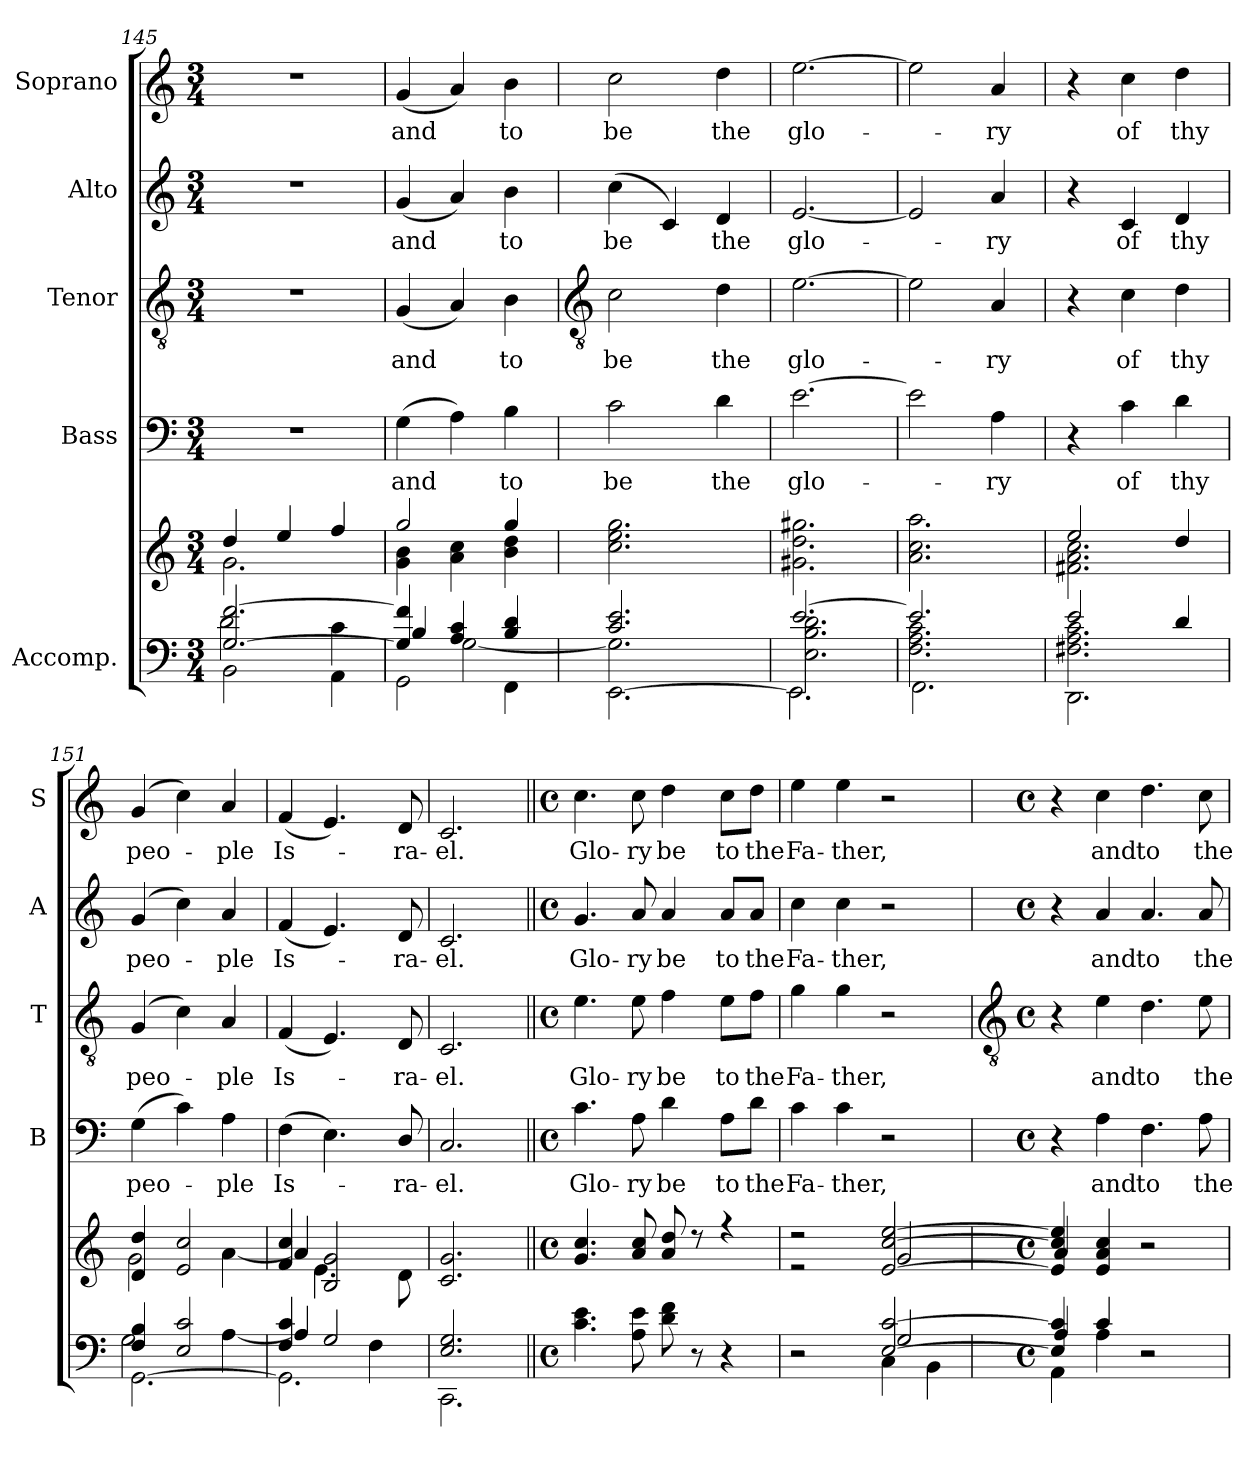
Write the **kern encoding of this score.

**kern	**kern	**kern	**text	**kern	**text	**kern	**text	**kern	**text
*part5	*part5	*part4	*part4	*part3	*part3	*part2	*part2	*part1	*part1
*staff6	*staff5	*staff4	*staff4	*staff3	*staff3	*staff2	*staff2	*staff1	*staff1
*I"Accomp.	*	*I"Bass	*	*I"Tenor	*	*I"Alto	*	*I"Soprano	*
*	*	*I'B	*	*I'T	*	*I'A	*	*I'S	*
*clefF4	*clefG2	*clefF4	*	*clefGv2	*	*clefG2	*	*clefG2	*
*k[]	*k[]	*k[]	*	*k[]	*	*k[]	*	*k[]	*
*C:	*C:	*C:	*	*C:	*	*C:	*	*C:	*
*M3/4	*M3/4	*M3/4	*	*M3/4	*	*M3/4	*	*M3/4	*
=145	=145	=145	=145	=145	=145	=145	=145	=145	=145
*^	*^	*	*	*	*	*	*	*	*
*	*^	*	*	*	*	*	*	*	*	*	*
!	!	!	!	!	!LO:N:vis=1	!	!LO:N:vis=1	!	!LO:N:vis=1	!	!LO:N:vis=1	!
[2.G/ [2.f/	2d\	2BB\	4dd/	2.g\	2.r	.	2.r	.	2.r	.	2.r	.
.	.	.	4ee/	.	.	.	.	.	.	.	.	.
.	4c\	4AA\	4ff/	.	.	.	.	.	.	.	.	.
=146	=146	=146	=146	=146	=146	=146	=146	=146	=146	=146	=146	=146
!	!	!	!	!	!	!LO:LY:b	!	!LO:LY:b	!	!LO:LY:b	!	!LO:LY:b
4G/] 4f/]	4B/	2GG\	2gg/	4g\ 4b\	(>4G	and	(<4G	and	(<4g	and	(<4g	and
4A/ 4c/	[2G\	.	.	4a\ 4cc\	4A)	.	4A)	.	4a)	.	4a)	.
!	!	!	!	!	!	!LO:LY:b	!	!LO:LY:b	!	!LO:LY:b	!	!LO:LY:b
4B/ 4d/	.	4FF\	4gg/	4b\ 4dd\	4B	to	4B	to	4b	to	4b	to
!!LO:LB:g=z
=147	=147	=147	=147	=147	=147	=147	=147	=147	=147	=147	=147	=147
*	*	*	*	*	*	*	*clefGv2	*	*	*	*	*
!	!	!	!LO:N:vis=1	!	!	!LO:LY:b	!	!LO:LY:b	!	!LO:LY:b	!	!LO:LY:b
2.c/ 2.e/	2.G\]	[2.EE\	2.ryy	2.cc\ 2.ee\ 2.gg\	2c	be	2c	be	(4cc	be	2cc	be
.	.	.	.	.	.	.	.	.	4c)	.	.	.
!	!	!	!	!	!	!LO:LY:b	!	!LO:LY:b	!	!LO:LY:b	!	!LO:LY:b
.	.	.	.	.	4d	the	4d	the	4d	the	4dd	the
=148	=148	=148	=148	=148	=148	=148	=148	=148	=148	=148	=148	=148
!	!	!	!LO:N:vis=1	!	!	!LO:LY:b	!	!LO:LY:b	!	!LO:LY:b	!	!LO:LY:b
[2.e/	2.E\ 2.B\ 2.d\	2.EE\]	2.ryy	2.g#X\ 2.dd\ 2.gg#X\	[2.e	glo-	[2.e	glo-	[2.e	glo-	[2.ee	glo-
=149	=149	=149	=149	=149	=149	=149	=149	=149	=149	=149	=149	=149
!	!	!	!LO:N:vis=1	!	!	!	!	!	!	!	!	!
2.e/]	2.F\ 2.A\ 2.c\	2.FF\	2.ryy	2.a\ 2.cc\ 2.aa\	2e]	.	2e]	.	2e]	.	2ee]	.
!	!	!	!	!	!	!LO:LY:b	!	!LO:LY:b	!	!LO:LY:b	!	!LO:LY:b
.	.	.	.	.	4A	ry	4A	ry	4a	ry	4a	ry
=150	=150	=150	=150	=150	=150	=150	=150	=150	=150	=150	=150	=150
2e/	2.F#X\ 2.A\ 2.c\	2.DD\	2ee/	2.f#X\ 2.a\ 2.cc\	4r	.	4r	.	4r	.	4r	.
!	!	!	!	!	!	!LO:LY:b	!	!LO:LY:b	!	!LO:LY:b	!	!LO:LY:b
.	.	.	.	.	4c	of	4c	of	4c	of	4cc	of
!	!	!	!	!	!	!LO:LY:b	!	!LO:LY:b	!	!LO:LY:b	!	!LO:LY:b
4d/	.	.	4dd/	.	4d	thy	4d	thy	4d	thy	4dd	thy
=151	=151	=151	=151	=151	=151	=151	=151	=151	=151	=151	=151	=151
!	!	!	!	!	!	!LO:LY:b	!	!LO:LY:b	!	!LO:LY:b	!	!LO:LY:b
4F/ 4B/	2G\	[2.GG\	4d/ 4dd/	2g\	(>4G	peo-	(4G	peo-	(4g	peo-	(4g	peo-
2E/ 2c/	.	.	2e/ 2cc/	.	4c)	.	4c)	.	4cc)	.	4cc)	.
!	!	!	!	!	!	!LO:LY:b	!	!LO:LY:b	!	!LO:LY:b	!	!LO:LY:b
.	[4A\	.	.	[4a\	4A	ple	4A	ple	4a	ple	4a	ple
=152	=152	=152	=152	=152	=152	=152	=152	=152	=152	=152	=152	=152
!	!	!	!	!	!	!LO:LY:b	!	!LO:LY:b	!	!LO:LY:b	!	!LO:LY:b
4F/ 4c/	4A/]	2.GG\]	4f/ 4cc/	4a/]	(>4F	Is-	(<4F	Is-	(<4f	Is-	(<4f	Is-
2G/	4ryy	.	2B/ 2g/	4.e\	4.E)	.	4.E)	.	4.e)	.	4.e)	.
.	4F\	.	.	.	.	.	.	.	.	.	.	.
!	!	!	!	!	!	!LO:LY:b	!	!LO:LY:b	!	!LO:LY:b	!	!LO:LY:b
.	.	.	.	8d\	8D/	ra-	8D	ra-	8d	ra-	8d	ra-
=153	=153	=153	=153	=153	=153	=153	=153	=153	=153	=153	=153	=153
!	!LO:N:vis=1	!	!	!LO:N:vis=1	!	!LO:LY:b	!	!LO:LY:b	!	!LO:LY:b	!	!LO:LY:b
2.E/ 2.G/	2.ryy	2.CC\	2.c/ 2.g/	2.ryy	2.C	-el.	2.C	-el.	2.c	-el.	2.c	-el.
=154||	=154||	=154||	=154||	=154||	=154||	=154||	=154||	=154||	=154||	=154||	=154||	=154||
*M4/4	*	*	*M4/4	*	*M4/4	*	*M4/4	*	*M4/4	*	*M4/4	*
*met(c)	*	*	*met(c)	*	*met(c)	*	*met(c)	*	*met(c)	*	*met(c)	*
!	!	!	!	!	!	!LO:LY:b	!	!LO:LY:b	!	!LO:LY:b	!	!LO:LY:b
1ryy	4.c\ 4.e\	1ryy	4.g/ 4.cc/	1ryy	4.c	Glo-	4.e	Glo-	4.g	Glo-	4.cc	Glo-
!	!	!	!	!	!	!LO:LY:b	!	!LO:LY:b	!	!LO:LY:b	!	!LO:LY:b
.	8A\ 8e\	.	8a/ 8cc/	.	8A	-ry	8e	-ry	8a	-ry	8cc	-ry
!	!	!	!	!	!	!LO:LY:b	!	!LO:LY:b	!	!LO:LY:b	!	!LO:LY:b
.	8d\ 8f\	.	8a/ 8dd/	.	4d	be	4f	be	4a	be	4dd	be
.	8r	.	8r	.	.	.	.	.	.	.	.	.
!	!	!	!	!	!	!LO:LY:b	!	!LO:LY:b	!	!LO:LY:b	!	!LO:LY:b
.	4r	.	4r	.	8A\L	to	8e\L	to	8a/L	to	8cc\L	to
!	!	!	!	!	!	!LO:LY:b	!	!LO:LY:b	!	!LO:LY:b	!	!LO:LY:b
.	.	.	.	.	8d\J	the	8f\J	the	8a/J	the	8dd\J	the
=155	=155	=155	=155	=155	=155	=155	=155	=155	=155	=155	=155	=155
!	!	!	!	!	!	!LO:LY:b	!	!LO:LY:b	!	!LO:LY:b	!	!LO:LY:b
2r	2r	2r	2r	2r	4c	Fa-	4g	Fa-	4cc	Fa-	4ee	Fa-
!	!	!	!	!	!	!LO:LY:b	!	!LO:LY:b	!	!LO:LY:b	!	!LO:LY:b
.	.	.	.	.	4c	-ther,	4g	-ther,	4cc	-ther,	4ee	-ther,
[2E/ [2c/	2G/	4C\	[2e/ [2cc/ [2ee/	2g/	2r	.	2r	.	2r	.	2r	.
.	.	4BB\	.	.	.	.	.	.	.	.	.	.
*	*	*	*v	*v	*	*	*	*	*	*	*	*
!!LO:LB:g=z
=156	=156	=156	=156	=156	=156	=156	=156	=156	=156	=156	=156
*	*	*	*	*	*	*clefGv2	*	*	*	*	*
*M4/4	*	*	*M4/4	*M4/4	*	*M4/4	*	*M4/4	*	*M4/4	*
*met(c)	*	*	*met(c)	*met(c)	*	*met(c)	*	*met(c)	*	*met(c)	*
*	*	*	*^	*	*	*	*	*	*	*	*
*	*	*	*	*^	*	*	*	*	*	*	*	*
4E/] 4c/]	4A/	4AA\	4e/] 4cc/] 4ee/]	4a/	1ryy	4r	.	4r	.	4r	.	4r	.
!	!	!	!	!	!	!	!LO:LY:b	!	!LO:LY:b	!	!LO:LY:b	!	!LO:LY:b
4c/	4ryy	4A\	4e/ 4a/ 4cc/	4ryy	.	4A	and	4e	and	4a	and	4cc	and
!	!	!	!	!	!	!	!LO:LY:b	!	!LO:LY:b	!	!LO:LY:b	!	!LO:LY:b
2r	2r	2r	2r	2r	.	4.F	to	4.d	to	4.a	to	4.dd	to
!	!	!	!	!	!	!	!LO:LY:b	!	!LO:LY:b	!	!LO:LY:b	!	!LO:LY:b
.	.	.	.	.	.	8A	the	8e	the	8a	the	8cc	the
*v	*v	*v	*	*	*	*	*	*	*	*	*	*	*
*	*v	*v	*v	*	*	*	*	*	*	*	*
=	=	=	=	=	=	=	=	=	=
*-	*-	*-	*-	*-	*-	*-	*-	*-	*-
